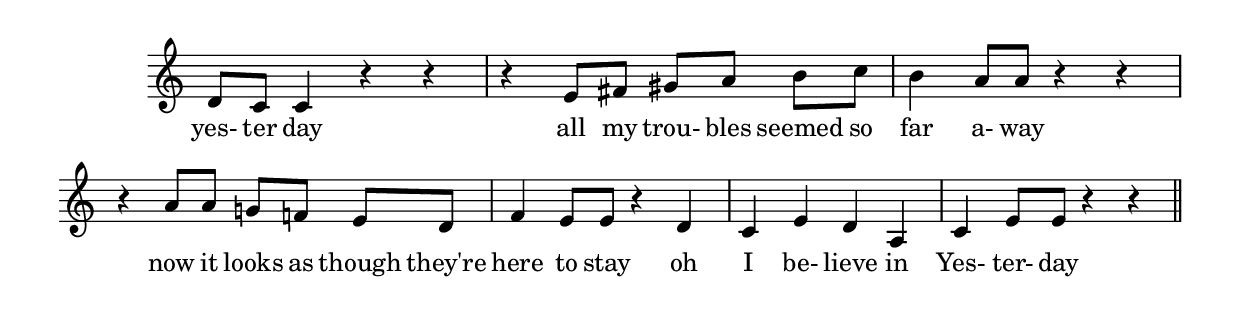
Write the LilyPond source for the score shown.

#(ly:set-option 'midi-extension "mid")
\version "2.12.3"
\include "english.ly"
\header{ 
}
%{
                               *
1) |  RS S -- --  | -- GM P#D NS | N DD -- -- |
      yes-ter day      all my trou-bles seemed so far a- way

| -- DD Pm GR | m GG -- R- | S G R D | S GG - - ||
                                   * 
now it looks as though they're here to stay oh I be-lieve in  Yes-ter-day

 


%}
melody = {
\once \override Staff.TimeSignature #'stencil = ##f
\clef treble
\key c 
\major
\cadenzaOn
  d'8[ c'8] c'4 r4 r4 \bar "|"  r4 e'8[ fs'8] gs'8[ a'8] b'8[ c''8] \bar "|"  b'4 a'8[ a'8] r4 r4 \bar "|" \break 
  r4 a'8[ a'8] g'8[ f'8] e'8[ d'8] \bar "|"  f'4 e'8[ e'8] r4 d'4 \bar "|"  c'4 e'4 d'4 a4 \bar "|"  c'4 e'8[ e'8] r4 r4 \bar "||"  \break 
 }
text = \lyricmode {
yes- ter day all my trou- bles seemed so far a- way now it looks as though they're here to stay oh I be- lieve in Yes- ter- day 
}
\score{

<<
\new Voice = "one" {
\melody
}
\new Lyrics \lyricsto "one" \text
>>
\layout {
\context {
\Score
}
}
\midi {
\context {
\Score
tempoWholesPerMinute = #(ly:make-moment 200 4)
}
}
}